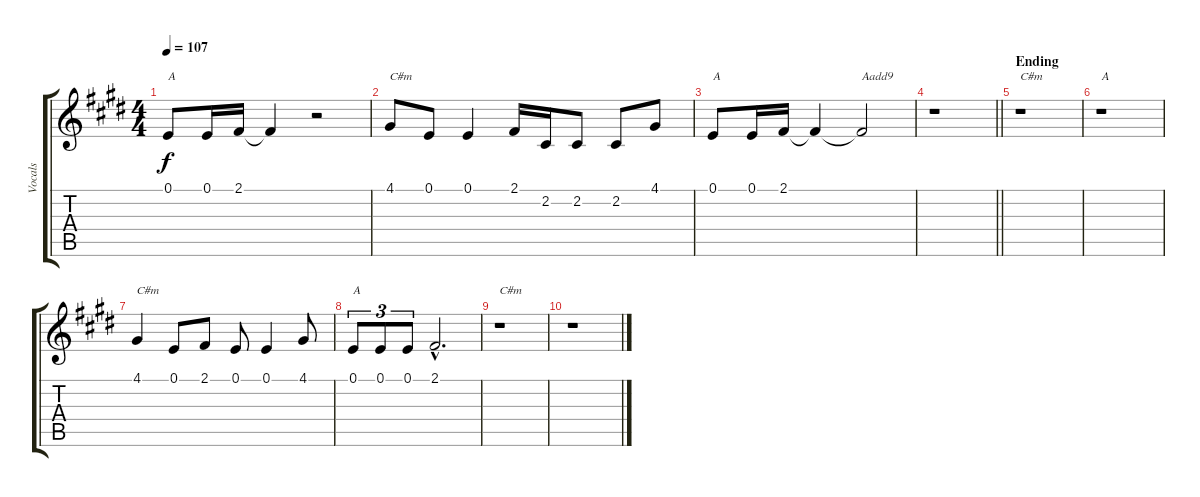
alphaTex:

\track ("Vocals" "Vocals") {instrument sopranosax}
\staff {score tabs}
\tuning (E4 B3 G3 D3 A2 E2) {hide}
\ts (4 4)
\tempo 107
\clef g2
\ks e
0.1.8{txt "A" dy f} 0.1.16 2.1.16 2.1{t}.4 r.2 |
4.1.8{txt "C#m"} 0.1.8 0.1.4 2.1.16 2.2.16 2.2.8 2.2.8 4.1.8 |
0.1.8{txt "A"} 0.1.16 2.1.16 2.1{t}.4 2.1{t}.2{txt "Aadd9"} |
\barLineRight lightlight
r.1 |
\section ("" "Ending")
r.1{txt "C#m"} |
r.1{txt "A"} |
4.1.4{txt "C#m"} 0.1.8 2.1.8 0.1.8 0.1.4 4.1.8 |
0.1.8{tu (3 2) txt "A"} 0.1.8{tu (3 2)} 0.1.8{tu (3 2)} 2.1{hac}.2{d} |
r.1{txt "C#m"} |
r.1
